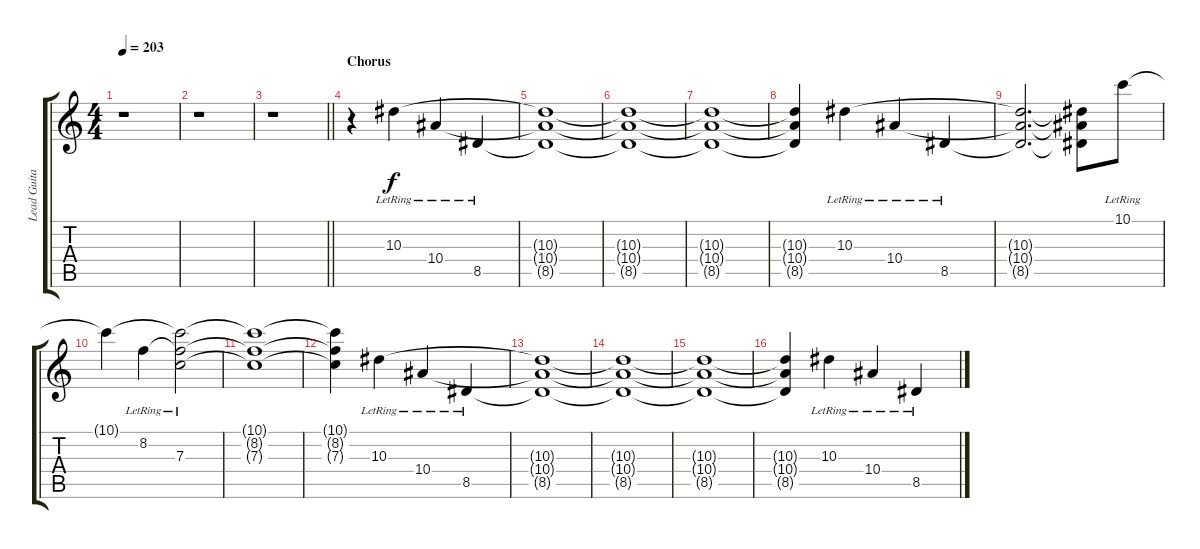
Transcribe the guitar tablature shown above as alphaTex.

\track ("Lead Guitar" "Lead Guita") {instrument distortionguitar}
\staff {score tabs}
\tuning (D4 A3 F3 C3 G2 C2) {hide}
\ts (4 4)
\tempo 203
\clef g2
\ks c
r.1{dy f} |
r.1 |
\barLineRight lightlight
r.1 |
\section ("" "Chorus")
r.4 10.3{lr}.4{volume 14 instrument electricguitarmuted} 10.4{lr}.4 8.5{lr}.4 |
(10.3{t} 10.4{t} 8.5{t}).1{volume 12} |
(10.3{t} 10.4{t} 8.5{t}).1 |
(10.3{t} 10.4{t} 8.5{t}).1 |
(10.3{t} 10.4{t} 8.5{t}).4 10.3{lr}.4{volume 14} 10.4{lr}.4 8.5{lr}.4 |
(10.3{t} 10.4{t} 8.5{t}).2{d volume 12} (10.3{t} 10.4{t} 8.5{t}).8 10.1{lr}.8{volume 14} |
10.1{t}.4 8.2{lr}.4 (10.1{t} 8.2{t} 7.3{lr}).2 |
(10.1{t} 8.2{t} 7.3{t}).1{volume 12} |
(10.1{t} 8.2{t} 7.3{t}).4 10.3{lr}.4{volume 14} 10.4{lr}.4 8.5{lr}.4 |
(10.3{t} 10.4{t} 8.5{t}).1{volume 12} |
(10.3{t} 10.4{t} 8.5{t}).1 |
(10.3{t} 10.4{t} 8.5{t}).1 |
(10.3{t} 10.4{t} 8.5{t}).4 10.3{lr}.4{volume 14} 10.4{lr}.4 8.5{lr}.4
